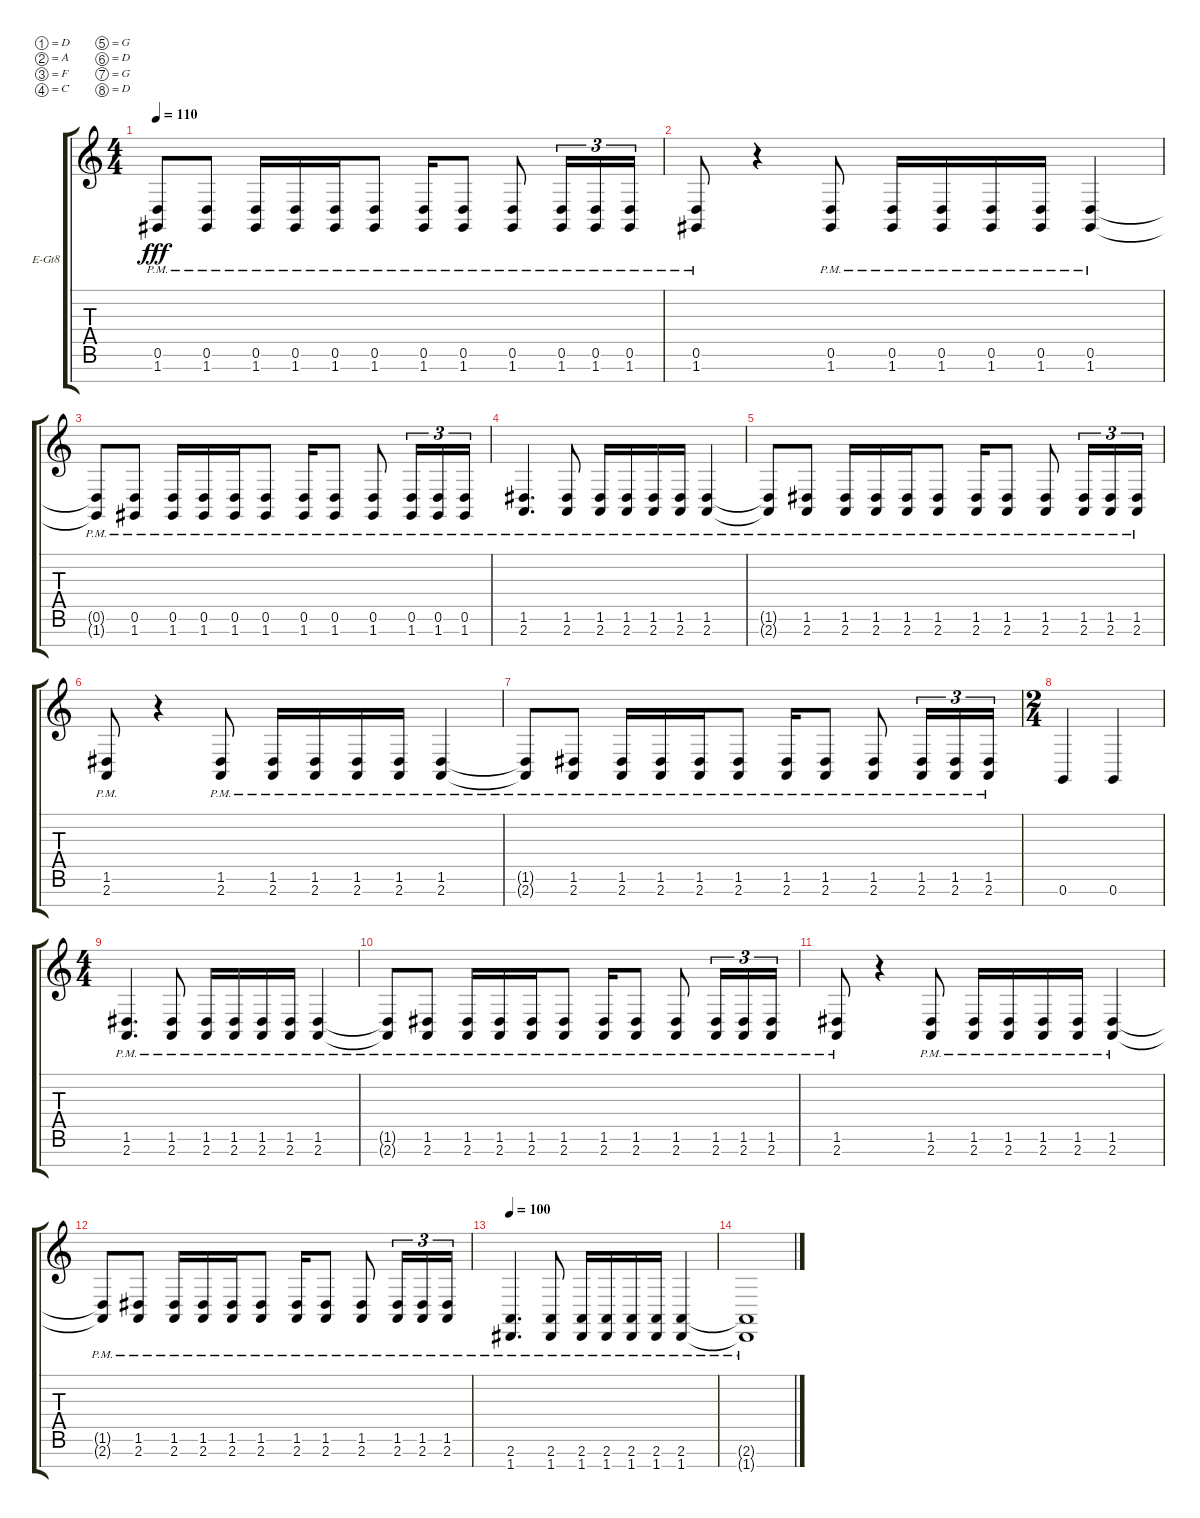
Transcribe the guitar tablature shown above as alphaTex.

\bracketExtendMode groupsimilarinstruments
\firstSystemTrackNameOrientation horizontal
\otherSystemsTrackNameOrientation horizontal
\track ("Sam" "E-Gt8") {instrument overdrivenguitar}
\staff {score tabs}
\tuning (D4 A3 F3 C3 G2 D2 G1 D1)
\ts (4 4)
\tempo 110
\clef g2
\ks c
(1.7{pm t} 0.6{pm t}).8{dy fff} (1.7{pm} 0.6{pm}).8 (1.7{pm} 0.6{pm}).16 (1.7{pm} 0.6{pm}).16 (1.7{pm} 0.6{pm}).16 (1.7{pm} 0.6{pm}).8 (1.7{pm} 0.6{pm}).16 (1.7{pm} 0.6{pm}).8 (1.7{pm} 0.6{pm}).8 (1.7{pm} 0.6{pm}).16{tu (3 2)} (1.7{pm} 0.6{pm}).16{tu (3 2)} (1.7{pm} 0.6{pm}).16{tu (3 2)} |
(1.7{pm} 0.6{pm}).8 r.4 (1.7{pm} 0.6{pm}).8 (1.7{pm} 0.6{pm}).16 (1.7{pm} 0.6{pm}).16 (1.7{pm} 0.6{pm}).16 (1.7{pm} 0.6{pm}).16 (1.7{pm} 0.6{pm}).4 |
(1.7{pm t} 0.6{pm t}).8 (1.7{pm} 0.6{pm}).8 (1.7{pm} 0.6{pm}).16 (1.7{pm} 0.6{pm}).16 (1.7{pm} 0.6{pm}).16 (1.7{pm} 0.6{pm}).8 (1.7{pm} 0.6{pm}).16 (1.7{pm} 0.6{pm}).8 (1.7{pm} 0.6{pm}).8 (1.7{pm} 0.6{pm}).16{tu (3 2)} (1.7{pm} 0.6{pm}).16{tu (3 2)} (1.7{pm} 0.6{pm}).16{tu (3 2)} |
(2.7{pm} 1.6{pm}).4{d} (2.7{pm} 1.6{pm}).8 (2.7{pm} 1.6{pm}).16 (2.7{pm} 1.6{pm}).16 (2.7{pm} 1.6{pm}).16 (2.7{pm} 1.6{pm}).16 (2.7{pm} 1.6{pm}).4 |
(2.7{pm t} 1.6{pm t}).8 (2.7{pm} 1.6{pm}).8 (2.7{pm} 1.6{pm}).16 (2.7{pm} 1.6{pm}).16 (2.7{pm} 1.6{pm}).16 (2.7{pm} 1.6{pm}).8 (2.7{pm} 1.6{pm}).16 (2.7{pm} 1.6{pm}).8 (2.7{pm} 1.6{pm}).8 (2.7{pm} 1.6{pm}).16{tu (3 2)} (2.7{pm} 1.6{pm}).16{tu (3 2)} (2.7{pm} 1.6{pm}).16{tu (3 2)} |
(2.7{pm} 1.6{pm}).8 r.4 (2.7{pm} 1.6{pm}).8 (2.7{pm} 1.6{pm}).16 (2.7{pm} 1.6{pm}).16 (2.7{pm} 1.6{pm}).16 (2.7{pm} 1.6{pm}).16 (2.7{pm} 1.6{pm}).4 |
(2.7{pm t} 1.6{pm t}).8 (2.7{pm} 1.6{pm}).8 (2.7{pm} 1.6{pm}).16 (2.7{pm} 1.6{pm}).16 (2.7{pm} 1.6{pm}).16 (2.7{pm} 1.6{pm}).8 (2.7{pm} 1.6{pm}).16 (2.7{pm} 1.6{pm}).8 (2.7{pm} 1.6{pm}).8 (2.7{pm} 1.6{pm}).16{tu (3 2)} (2.7{pm} 1.6{pm}).16{tu (3 2)} (2.7{pm} 1.6{pm}).16{tu (3 2)} |
\ts (2 4)
0.7.4 0.7.4 |
\ts (4 4)
(2.7{pm} 1.6{pm}).4{d} (2.7{pm} 1.6{pm}).8 (2.7{pm} 1.6{pm}).16 (2.7{pm} 1.6{pm}).16 (2.7{pm} 1.6{pm}).16 (2.7{pm} 1.6{pm}).16 (2.7{pm} 1.6{pm}).4 |
(2.7{pm t} 1.6{pm t}).8 (2.7{pm} 1.6{pm}).8 (2.7{pm} 1.6{pm}).16 (2.7{pm} 1.6{pm}).16 (2.7{pm} 1.6{pm}).16 (2.7{pm} 1.6{pm}).8 (2.7{pm} 1.6{pm}).16 (2.7{pm} 1.6{pm}).8 (2.7{pm} 1.6{pm}).8 (2.7{pm} 1.6{pm}).16{tu (3 2)} (2.7{pm} 1.6{pm}).16{tu (3 2)} (2.7{pm} 1.6{pm}).16{tu (3 2)} |
(2.7{pm} 1.6{pm}).8 r.4 (2.7{pm} 1.6{pm}).8 (2.7{pm} 1.6{pm}).16 (2.7{pm} 1.6{pm}).16 (2.7{pm} 1.6{pm}).16 (2.7{pm} 1.6{pm}).16 (2.7{pm} 1.6{pm}).4 |
(2.7{pm t} 1.6{pm t}).8 (2.7{pm} 1.6{pm}).8 (2.7{pm} 1.6{pm}).16 (2.7{pm} 1.6{pm}).16 (2.7{pm} 1.6{pm}).16 (2.7{pm} 1.6{pm}).8 (2.7{pm} 1.6{pm}).16 (2.7{pm} 1.6{pm}).8 (2.7{pm} 1.6{pm}).8 (2.7{pm} 1.6{pm}).16{tu (3 2)} (2.7{pm} 1.6{pm}).16{tu (3 2)} (2.7{pm} 1.6{pm}).16{tu (3 2)} |
\tempo 100
(1.8{pm} 2.7{pm}).4{d} (1.8{pm} 2.7{pm}).8 (1.8{pm} 2.7{pm}).16 (1.8{pm} 2.7{pm}).16 (1.8{pm} 2.7{pm}).16 (1.8{pm} 2.7{pm}).16 (1.8{pm} 2.7{pm}).4 |
(1.8{pm t} 2.7{pm t}).1
